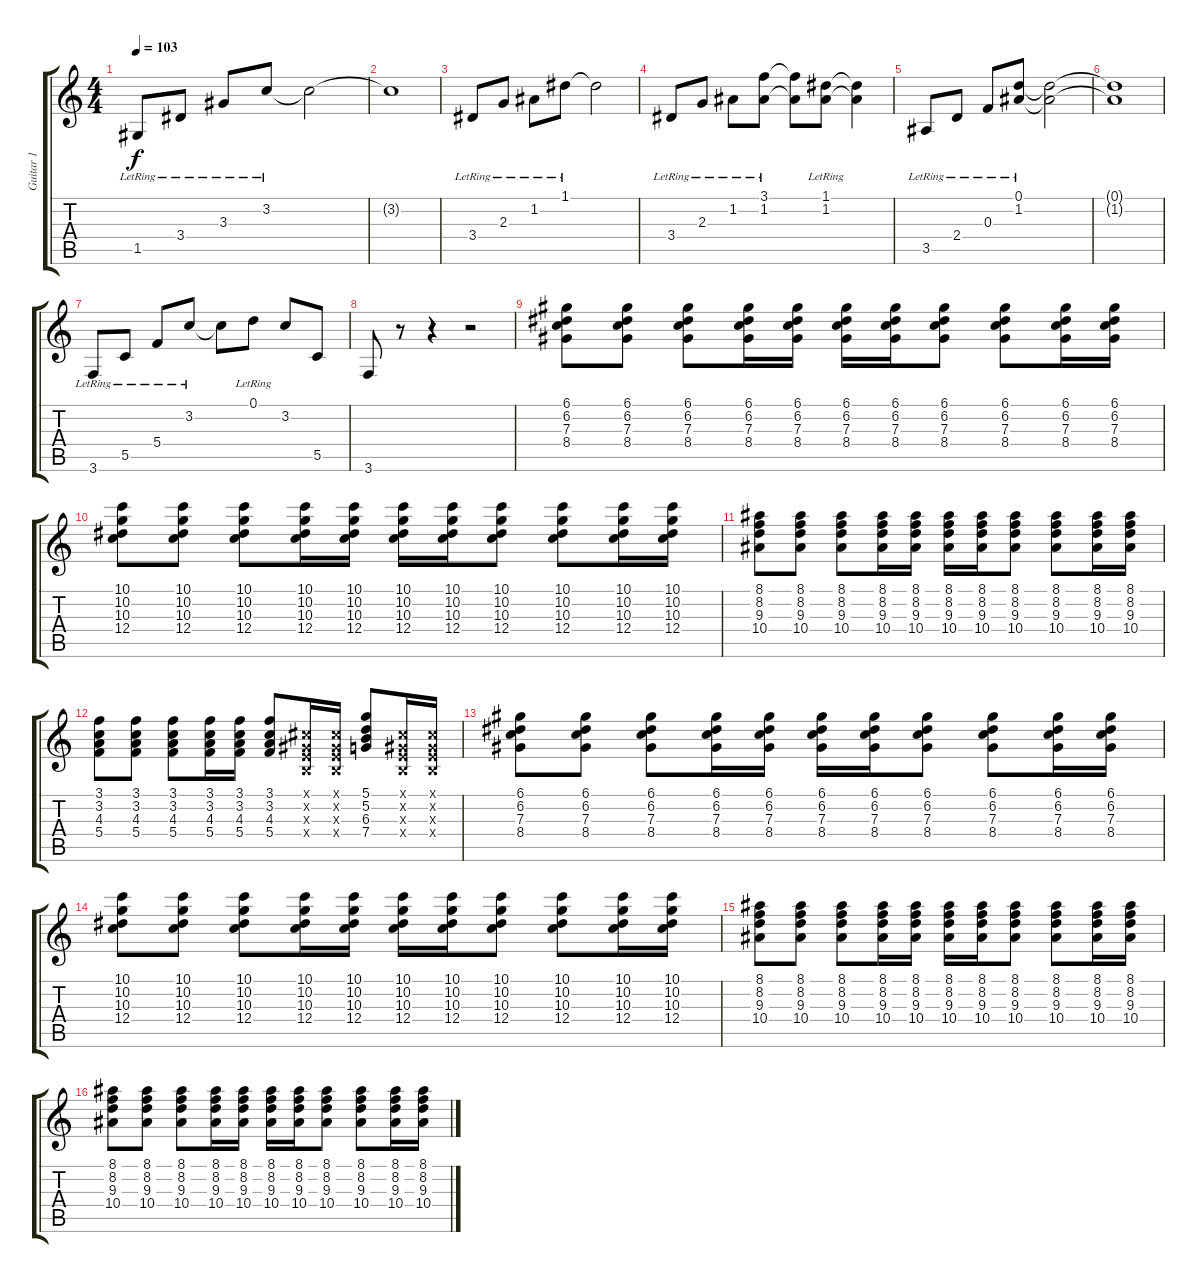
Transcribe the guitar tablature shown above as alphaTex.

\track ("Guitar 1" "Guitar 1") {instrument acousticguitarsteel}
\staff {score tabs}
\tuning (D4 A3 F3 C3 G2 D2) {hide}
\ts (4 4)
\tempo 103
\clef g2
\ks c
1.5{lr}.8{dy f} 3.4{lr}.8 3.3{lr}.8 3.2{lr}.8 3.2{t}.2 |
3.2{t}.1 |
3.4{lr}.8 2.3{lr}.8 1.2{lr}.8 1.1{lr}.8 1.1{t}.2 |
3.4{lr}.8 2.3{lr}.8 1.2{lr}.8 (3.1{lr} 1.2{lr}).8 (3.1{t} 1.2{t}).8 (1.1{lr} 1.2{lr}).8 (1.1{t} 1.2{t}).4 |
3.5{lr}.8 2.4{lr}.8 0.3{lr}.8 (0.1{lr} 1.2{lr}).8 (0.1{t} 1.2{t}).2 |
(0.1{t} 1.2{t}).1 |
3.6{lr}.8 5.5{lr}.8 5.4{lr}.8 3.2{lr}.8 3.2{t}.8 0.1{lr}.8 3.2.8 5.5.8 |
3.6.8 r.8 r.4 r.2 |
(6.1 6.2 7.3 8.4).8{volume 8 instrument overdrivenguitar} (6.1 6.2 7.3 8.4).8 (6.1 6.2 7.3 8.4).8 (6.1 6.2 7.3 8.4).16 (6.1 6.2 7.3 8.4).16 (6.1 6.2 7.3 8.4).16 (6.1 6.2 7.3 8.4).16 (6.1 6.2 7.3 8.4).8 (6.1 6.2 7.3 8.4).8 (6.1 6.2 7.3 8.4).16 (6.1 6.2 7.3 8.4).16 |
(10.1 10.2 10.3 12.4).8 (10.1 10.2 10.3 12.4).8 (10.1 10.2 10.3 12.4).8 (10.1 10.2 10.3 12.4).16 (10.1 10.2 10.3 12.4).16 (10.1 10.2 10.3 12.4).16 (10.1 10.2 10.3 12.4).16 (10.1 10.2 10.3 12.4).8 (10.1 10.2 10.3 12.4).8 (10.1 10.2 10.3 12.4).16 (10.1 10.2 10.3 12.4).16 |
(8.1 8.2 9.3 10.4).8 (8.1 8.2 9.3 10.4).8 (8.1 8.2 9.3 10.4).8 (8.1 8.2 9.3 10.4).16 (8.1 8.2 9.3 10.4).16 (8.1 8.2 9.3 10.4).16 (8.1 8.2 9.3 10.4).16 (8.1 8.2 9.3 10.4).8 (8.1 8.2 9.3 10.4).8 (8.1 8.2 9.3 10.4).16 (8.1 8.2 9.3 10.4).16 |
(3.1 3.2 4.3 5.4).8 (3.1 3.2 4.3 5.4).8 (3.1 3.2 4.3 5.4).8 (3.1 3.2 4.3 5.4).16 (3.1 3.2 4.3 5.4).16 (3.1 3.2 4.3 5.4).8 (-1.1{x} -1.2{x} -1.3{x} -1.4{x}).16 (-1.1{x} -1.2{x} -1.3{x} -1.4{x}).16 (5.1 5.2 6.3 7.4).8 (-1.1{x} -1.2{x} -1.3{x} -1.4{x}).16 (-1.1{x} -1.2{x} -1.3{x} -1.4{x}).16 |
(6.1 6.2 7.3 8.4).8 (6.1 6.2 7.3 8.4).8 (6.1 6.2 7.3 8.4).8 (6.1 6.2 7.3 8.4).16 (6.1 6.2 7.3 8.4).16 (6.1 6.2 7.3 8.4).16 (6.1 6.2 7.3 8.4).16 (6.1 6.2 7.3 8.4).8 (6.1 6.2 7.3 8.4).8 (6.1 6.2 7.3 8.4).16 (6.1 6.2 7.3 8.4).16 |
(10.1 10.2 10.3 12.4).8 (10.1 10.2 10.3 12.4).8 (10.1 10.2 10.3 12.4).8 (10.1 10.2 10.3 12.4).16 (10.1 10.2 10.3 12.4).16 (10.1 10.2 10.3 12.4).16 (10.1 10.2 10.3 12.4).16 (10.1 10.2 10.3 12.4).8 (10.1 10.2 10.3 12.4).8 (10.1 10.2 10.3 12.4).16 (10.1 10.2 10.3 12.4).16 |
(8.1 8.2 9.3 10.4).8 (8.1 8.2 9.3 10.4).8 (8.1 8.2 9.3 10.4).8 (8.1 8.2 9.3 10.4).16 (8.1 8.2 9.3 10.4).16 (8.1 8.2 9.3 10.4).16 (8.1 8.2 9.3 10.4).16 (8.1 8.2 9.3 10.4).8 (8.1 8.2 9.3 10.4).8 (8.1 8.2 9.3 10.4).16 (8.1 8.2 9.3 10.4).16 |
(8.1 8.2 9.3 10.4).8 (8.1 8.2 9.3 10.4).8 (8.1 8.2 9.3 10.4).8 (8.1 8.2 9.3 10.4).16 (8.1 8.2 9.3 10.4).16 (8.1 8.2 9.3 10.4).16 (8.1 8.2 9.3 10.4).16 (8.1 8.2 9.3 10.4).8 (8.1 8.2 9.3 10.4).8 (8.1 8.2 9.3 10.4).16 (8.1 8.2 9.3 10.4).16
